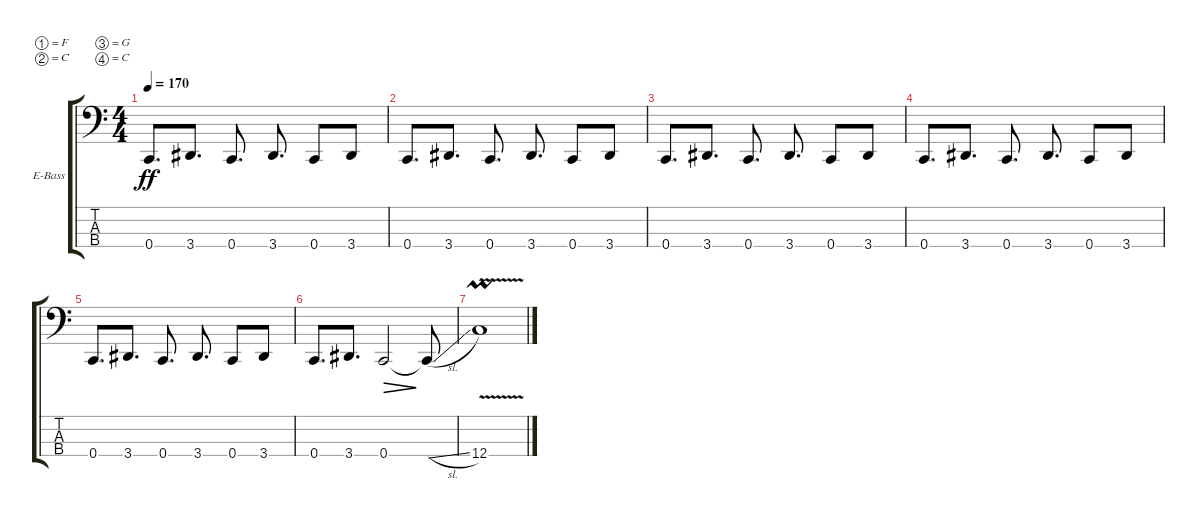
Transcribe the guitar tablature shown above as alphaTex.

\defaultSystemsLayout 4
\bracketExtendMode groupsimilarinstruments
\firstSystemTrackNameOrientation horizontal
\otherSystemsTrackNameOrientation horizontal
\track ("Ue-Chan - Bass" "E-Bass") {instrument electricbassfinger}
\staff {score tabs}
\tuning (F2 C2 G1 C1)
\ts (4 4)
\tempo 170
\clef f4
\ks c
0.4.8{d dy ff} 3.4.8{d} 0.4.8{d} 3.4.8{d} 0.4.8 3.4.8 |
0.4.8{d} 3.4.8{d} 0.4.8{d} 3.4.8{d} 0.4.8 3.4.8 |
0.4.8{d} 3.4.8{d} 0.4.8{d} 3.4.8{d} 0.4.8 3.4.8 |
0.4.8{d} 3.4.8{d} 0.4.8{d} 3.4.8{d} 0.4.8 3.4.8 |
0.4.8{d} 3.4.8{d} 0.4.8{d} 3.4.8{d} 0.4.8 3.4.8 |
0.4.8{d} 3.4.8{d} 0.4.2{dec} 0.4{sl t}.8 |
12.4{v umordent}.1
